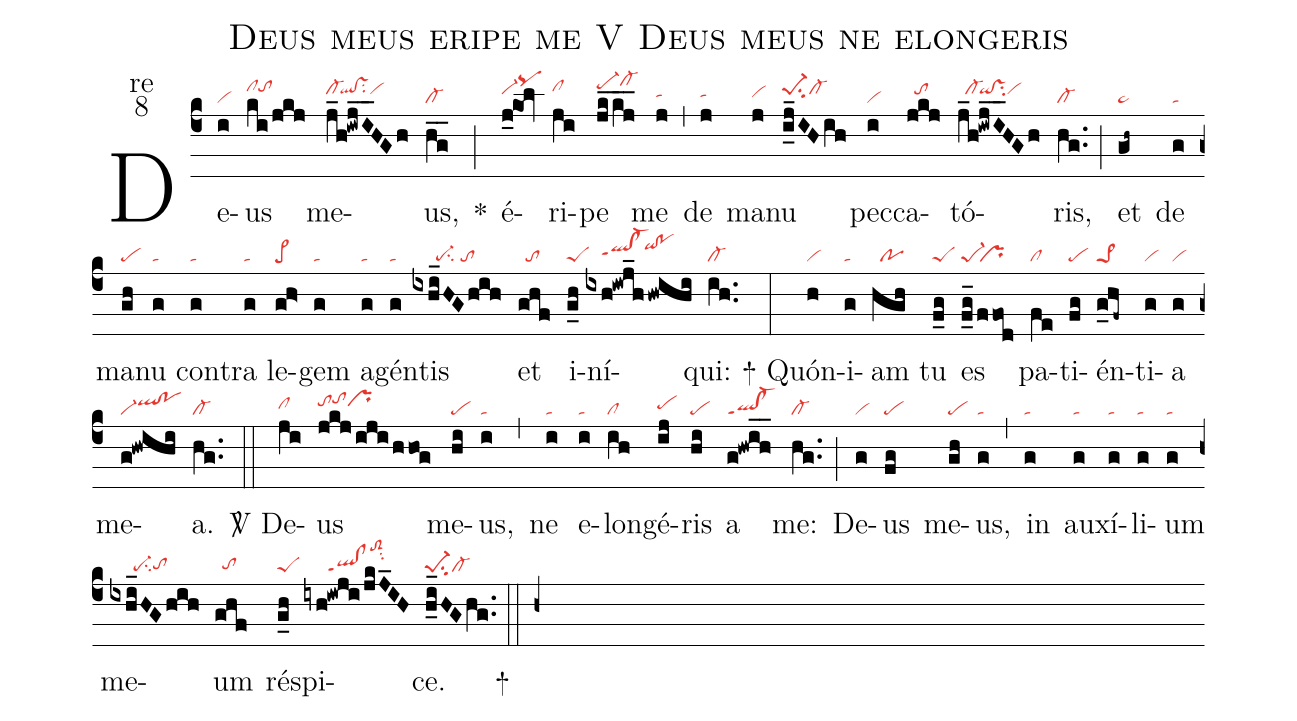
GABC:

name:Deus meus eripe me V Deus meus ne elongeris;
office-part:re;
mode:8;
nabc-lines:1;
%%
(c4) De(i|vi)us(ki/jkj|clhjtohj) me(j_h!iwjI__HGh|cl-hi`qlhi!vshisu2vihi)us,(hg__|cl-) <sp>*</sp>(;) é(j_0@kol|vi-hipqhl)ri(ji|clhj)pe(jk_kj__|pe-hkcl-hl) me(j|tahh) (,) de(j|tahh) ma(j|vihh)nu(i_j_IHih|pe-1hisu2cl-hi) pec(i|vi)ca(jkj|//tohi)tó(j_h!iwjI__HGh|//cl-hi`qihi!vshisu2vihi)ris,(hg..|cl-) (;) et(gh~|ta>) de(g|ta) ma(gh|pe)nu(g|ta) con(g|ta)tra(g|ta) le(gh>|pe>)gem(g|ta) a(g|ta)gén(g|ta)tis(ixhi_HGhih|//////pe-su2/to) et(ghf|//to) i(g_h|peS)ní(ixh!iwj_h/hwihi|////qlhh!cl-hhppt1``qihj!pohj)qui:(ih..|cl-) (:)
<sp>+</sp> Quón(h|vi)i(g|ta)am(hgh|//po) tu(f_g|peS) es(f_g_/ffod|pe-1``pr) pa(fe|cl)ti(fg|pe)én(g_hf~|pe>1)ti(g|vi)a(g|vi) me(g!hwihi|vi-qlhi!pohi)a.(hg..|cl-) (::)

<sp>V/</sp> De(ji|clhh)us(jkj/iji/hhog|tohitohjprhi) me(hi|pe)us,(i|ta) (,) ne(i|ta) e(i|ta)lon(ih|cl)gé(ij|pehh)ris(hi|pe) a(g!hwih__|ql!cl-ppt1) me:(hg..|cl-) (;) De(g|vi)us(fg|pe) me(gh|pe)us,(g|ta) (,) in(g|ta) au(g|ta)xí(g|ta)li(g|ta)um(g|ta) me(ixhi_HGhih|//////pe-su2tohg)um(ghf|//tohg) rés(g_h|peS)pi(iyh!iwji/jkJ_IH|//////ql!clppt1toS2hmsu2)ce.(h_i_HGhg..|pe-1su2cl-) <sp>+</sp>(::h+)
